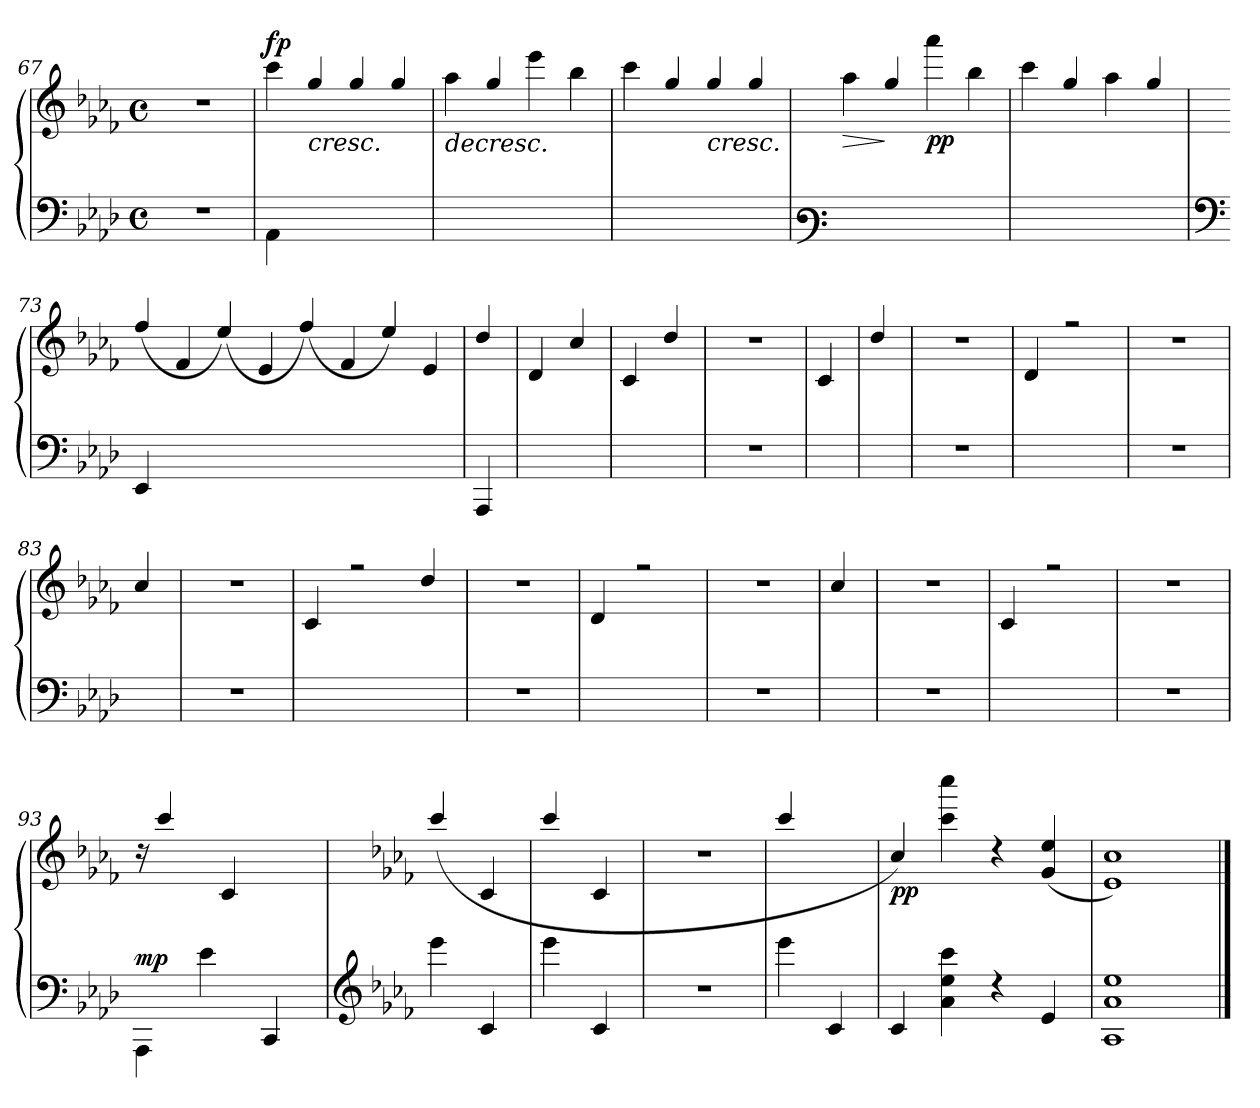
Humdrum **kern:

**kern	**kern	**dynam
*part1	*part1	*part1
*staff2	*staff1	*staff1/2
*clefF4	*clefG3	*
*k[b-e-a-d-]	*k[b-e-a-d-]	*
*M4/4	*M4/4	*
*met(c)	*met(c)	*
=67	=67	=67
1r	1r	.
=68	=68	=68
!	!	!LO:DY:b
!	!	!LO:DY:n=1:a
4AA-\	4aa-\	f p
!	!	!LO:HP:b
2.ryy	4ee-/	<
.	4ee-/	.
.	4ee-/	.
!!LO:LB:g=z
=69	=69	=69
!	!	!LO:HP:b
1ryy	4ff\	>
.	4ee-/	.
.	4ccc\	.
.	4gg\	.
=70	=70	=70
1ryy	4aa-\	.
.	4ee-/	.
!	!	!LO:HP:b
.	4ee-/	<
.	4ee-/	.
!!LO:LB:g=z
=71	=71	=71
*clefF3	*	*
!	!	!LO:HP:b
1ryy	4ff\	>
.	4ee-/	]
!	!	!LO:DY:n=1:b
.	4fff\	[ pp
.	4gg\	.
=72	=72	=72
1ryy	4aa-\	.
.	4ee-/	.
.	4ff\	]
.	4ee-/	[
!!LO:LB:g=z
=73	=73	=73
*clefF4	*	*
4EE-/	(>4dd-/	.
1..ryy	4d-/	.
.	(>4cc/)	.
.	4c/	.
.	(>4dd-/)	.
.	4d-/	.
.	4cc/)	.
.	4c/	.
=74	=74	=74
4AAA-/	4b-/	.
=75	=75	=75
2ryy	4B-/	.
.	4a-/	.
=76	=76	=76
2ryy	4A-/	.
.	4b-/	.
=77	=77	=77
1r	1r	.
=78	=78	=78
4ryy	4A-/	.
!!LO:LB:g=z
=79	=79	=79
4ryy	4b-/	.
=80	=80	=80
1r	1r	.
=81	=81	=81
2.ryy	4B-/	.
.	2rdd	.
=82	=82	=82
1r	1r	.
=83	=83	=83
4ryy	4a-/	.
=84	=84	=84
1r	1r	.
=85	=85	=85
1ryy	4A-/	.
.	2rdd	.
.	4b-/	.
=86	=86	=86
1r	1r	.
=87	=87	=87
2.ryy	4B-/	.
.	2rdd	.
=88	=88	=88
1r	1r	.
=89	=89	=89
4ryy	4a-/	.
=90	=90	=90
1r	1r	.
=91	=91	=91
2.ryy	4A-/	.
.	2rdd	.
=92	=92	=92
1r	1r	.
=93	=93	=93
!	!	!LO:DY:a=2
4AAA-\	16ra	mp
.	4aa-/	.
4e-\	.	.
.	4A-/	.
4CC/	.	.
.	8.ryy	.
!!LO:PB:g=z
=93	=93	=93
*clefG3	*	*
*k[b-e-a-d-]	*k[b-e-a-d-]	*
4ccc\	(>4aa-/	.
4A-/	4A-/	.
=94	=94	=94
4ccc\	4aa-/	.
4A-/	4A-/	.
=95	=95	=95
1r	1r	.
=96	=96	=96
4ccc\	4aa-/	.
4A-/	4ryy	.
!!LO:LB:g=z
=97	=97	=97
!	!	!LO:DY:b
4A-/	4a-/)	pp
4f\ 4cc\ 4aa-\	4aa-\ 4aaa-\	.
4rb	4rb	.
4c/	(<4e-/ 4cc/	.
=98	=98	=98
*^	*^	*
*	*^	*	*	*
1cc	1f	1F	1a-	1c)	.
*v	*v	*v	*	*	*
*	*v	*v	*
==	==	==
*-	*-	*-
